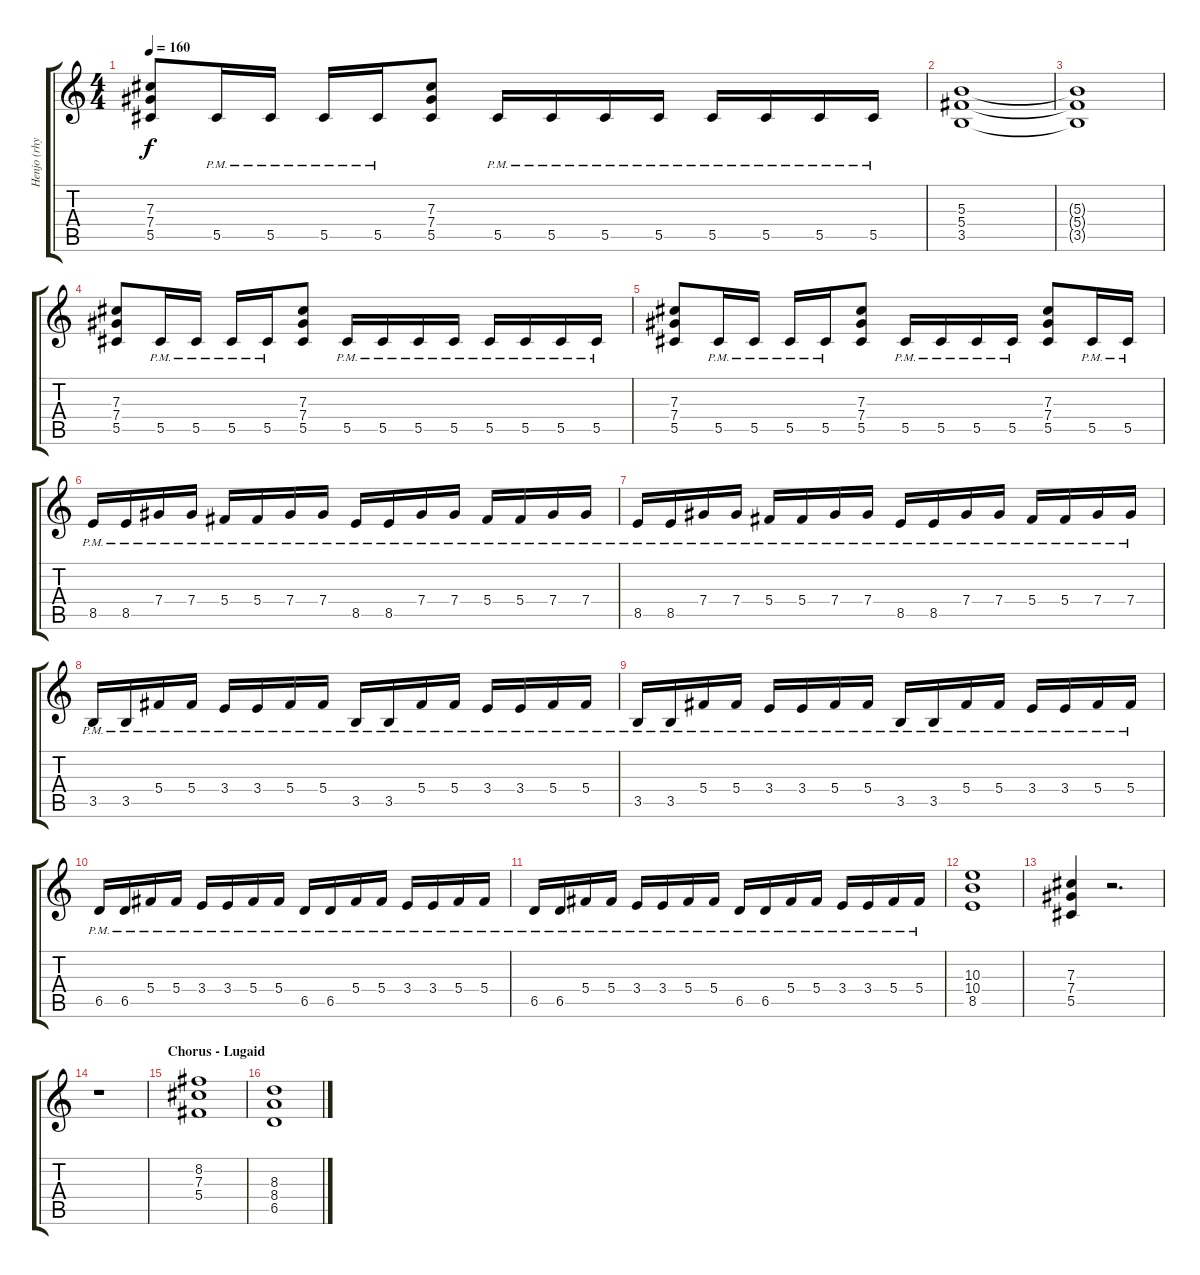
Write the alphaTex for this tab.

\track ("Henjo (rhythm)" "Henjo (rhy") {instrument distortionguitar}
\staff {score tabs}
\tuning (Eb4 Bb3 Gb3 Db3 Ab2 Eb2) {hide}
\ts (4 4)
\tempo 160
\clef g2
\ks c
(7.3 7.4 5.5).8{dy f} 5.5{pm}.16 5.5{pm}.16 5.5{pm}.16 5.5{pm}.16 (7.3 7.4 5.5).8 5.5{pm}.16 5.5{pm}.16 5.5{pm}.16 5.5{pm}.16 5.5{pm}.16 5.5{pm}.16 5.5{pm}.16 5.5{pm}.16 |
(5.3 5.4 3.5).1 |
(5.3{t} 5.4{t} 3.5{t}).1 |
(7.3 7.4 5.5).8 5.5{pm}.16 5.5{pm}.16 5.5{pm}.16 5.5{pm}.16 (7.3 7.4 5.5).8 5.5{pm}.16 5.5{pm}.16 5.5{pm}.16 5.5{pm}.16 5.5{pm}.16 5.5{pm}.16 5.5{pm}.16 5.5{pm}.16 |
(7.3 7.4 5.5).8 5.5{pm}.16 5.5{pm}.16 5.5{pm}.16 5.5{pm}.16 (7.3 7.4 5.5).8 5.5{pm}.16 5.5{pm}.16 5.5{pm}.16 5.5{pm}.16 (7.3 7.4 5.5).8 5.5{pm}.16 5.5{pm}.16 |
8.5{pm}.16 8.5{pm}.16 7.4{pm}.16 7.4{pm}.16 5.4{pm}.16 5.4{pm}.16 7.4{pm}.16 7.4{pm}.16 8.5{pm}.16 8.5{pm}.16 7.4{pm}.16 7.4{pm}.16 5.4{pm}.16 5.4{pm}.16 7.4{pm}.16 7.4{pm}.16 |
8.5{pm}.16 8.5{pm}.16 7.4{pm}.16 7.4{pm}.16 5.4{pm}.16 5.4{pm}.16 7.4{pm}.16 7.4{pm}.16 8.5{pm}.16 8.5{pm}.16 7.4{pm}.16 7.4{pm}.16 5.4{pm}.16 5.4{pm}.16 7.4{pm}.16 7.4{pm}.16 |
3.5{pm}.16 3.5{pm}.16 5.4{pm}.16 5.4{pm}.16 3.4{pm}.16 3.4{pm}.16 5.4{pm}.16 5.4{pm}.16 3.5{pm}.16 3.5{pm}.16 5.4{pm}.16 5.4{pm}.16 3.4{pm}.16 3.4{pm}.16 5.4{pm}.16 5.4{pm}.16 |
3.5{pm}.16 3.5{pm}.16 5.4{pm}.16 5.4{pm}.16 3.4{pm}.16 3.4{pm}.16 5.4{pm}.16 5.4{pm}.16 3.5{pm}.16 3.5{pm}.16 5.4{pm}.16 5.4{pm}.16 3.4{pm}.16 3.4{pm}.16 5.4{pm}.16 5.4{pm}.16 |
6.5{pm}.16 6.5{pm}.16 5.4{pm}.16 5.4{pm}.16 3.4{pm}.16 3.4{pm}.16 5.4{pm}.16 5.4{pm}.16 6.5{pm}.16 6.5{pm}.16 5.4{pm}.16 5.4{pm}.16 3.4{pm}.16 3.4{pm}.16 5.4{pm}.16 5.4{pm}.16 |
6.5{pm}.16 6.5{pm}.16 5.4{pm}.16 5.4{pm}.16 3.4{pm}.16 3.4{pm}.16 5.4{pm}.16 5.4{pm}.16 6.5{pm}.16 6.5{pm}.16 5.4{pm}.16 5.4{pm}.16 3.4{pm}.16 3.4{pm}.16 5.4{pm}.16 5.4{pm}.16 |
(10.3 10.4 8.5).1 |
(7.3 7.4 5.5).4 r.2{d} |
r.1 |
\section ("" "Chorus - Lugaid")
(8.2 7.3 5.4).1 |
(8.3 8.4 6.5).1
